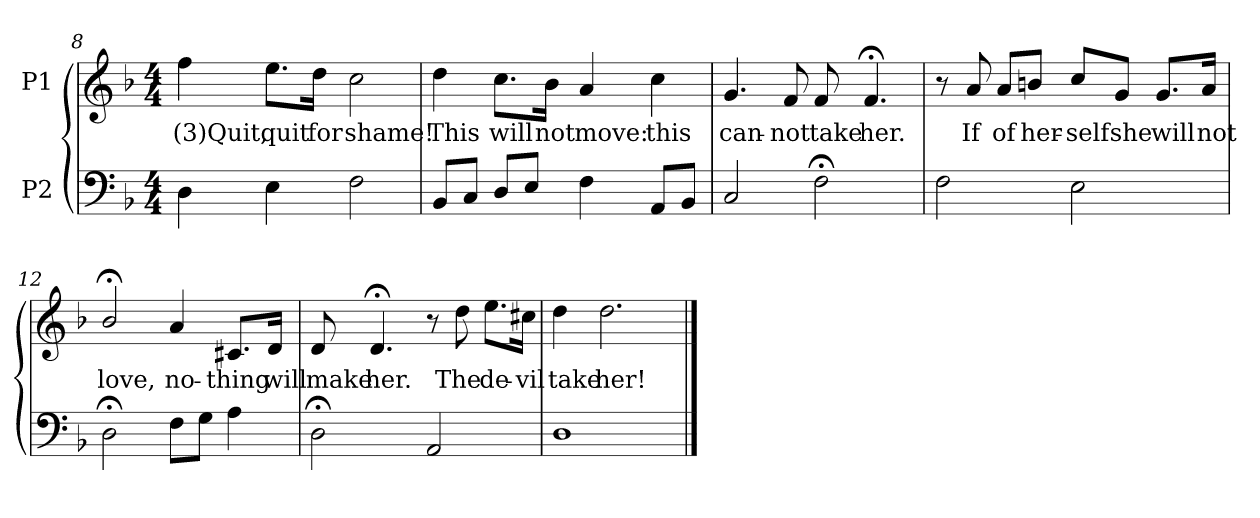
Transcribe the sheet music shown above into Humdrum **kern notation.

**kern	**kern	**text
*part2	*part1	*part1
*staff2	*staff1	*staff1
*I"P2	*I"P1	*
!!LO:LB:g=z
*clefF4	*clefG2	*
*k[b-]	*k[b-]	*
*d:	*d:	*
*M4/4	*M4/4	*
=8	=8	=8
!	!	!LO:LY:b:color=#000000
4Di\	4ffi\	(3)Quit,
!	!	!LO:LY:b:color=#000000
4Ei\	8.eei\L	quit
!	!	!LO:LY:b:color=#000000
.	16ddi\Jk	for
!	!	!LO:LY:b:color=#000000
2Fi\	2cci\	shame!
=9	=9	=9
!	!	!LO:LY:b:color=#000000
8BB-i/L	4ddi\	This
8Ci/J	.	.
!	!	!LO:LY:b:color=#000000
8Di/L	8.cci\L	will
8Ei/J	.	.
!	!	!LO:LY:b:color=#000000
.	16b-i\Jk	not
!	!	!LO:LY:b:color=#000000
4Fi\	4ai/	move:
!	!	!LO:LY:b:color=#000000
8AAi/L	4cci\	this
8BB-i/J	.	.
=10	=10	=10
!	!	!LO:LY:b:color=#000000
2Ci/	4.gi/	can-
!	!	!LO:LY:b:color=#000000
.	8fi/	-not
!	!	!LO:LY:b:color=#000000
2F;i\	8fi/	take
!	!	!LO:LY:b:color=#000000
.	4.f;i/	her.
!!LO:LB:g=z
=11	=11	=11
2Fi\	8r	.
!	!	!LO:LY:b:color=#000000
.	8ai/	If
!	!	!LO:LY:b:color=#000000
.	8ai/L	of
!	!	!LO:LY:b:color=#000000
.	8bni/J	her-
!	!	!LO:LY:b:color=#000000
2Ei\	8cci/L	-self
!	!	!LO:LY:b:color=#000000
.	8gi/J	she
!	!	!LO:LY:b:color=#000000
.	8.gi/L	will
!	!	!LO:LY:b:color=#000000
.	16ai/Jk	not
=12	=12	=12
!	!	!LO:LY:b:color=#000000
2D;i\	2b-;i/	love,
!	!	!LO:LY:b:color=#000000
8Fi\L	4ai/	no-
8Gi\J	.	.
!	!	!LO:LY:b:color=#000000
4Ai\	8.c#Xi/L	-thing
!	!	!LO:LY:b:color=#000000
.	16di/Jk	will
=13	=13	=13
!	!	!LO:LY:b:color=#000000
2D;i\	8di/	make
!	!	!LO:LY:b:color=#000000
.	4.d;i/	her.
2AAi/	8r	.
!	!	!LO:LY:b:color=#000000
.	8ddi\	The
!	!	!LO:LY:b:color=#000000
.	8.eei\L	de-
!	!	!LO:LY:b:color=#000000
.	16cc#Xi\Jk	-vil
=14	=14	=14
!	!	!LO:LY:b:color=#000000
1Di	4ddi\	take
!	!	!LO:LY:b:color=#000000
.	2.ddi\	her!
==	==	==
*-	*-	*-
